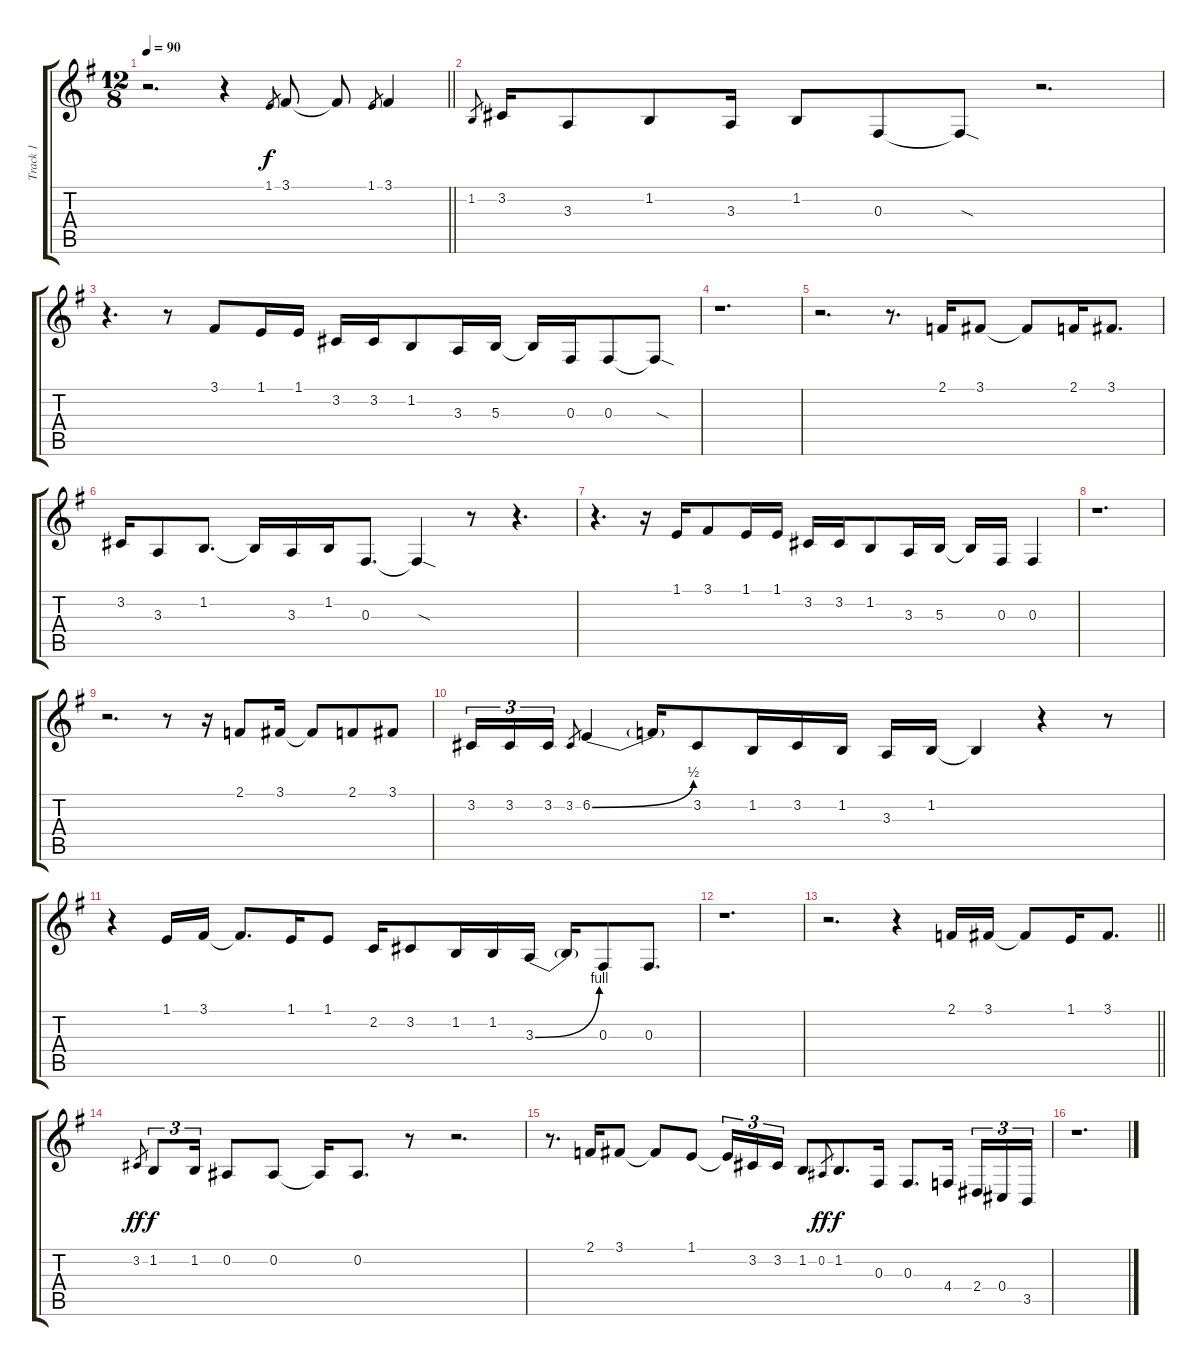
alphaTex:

\track ("Track 1" "Track 1") {instrument altosax}
\staff {score tabs}
\tuning (Eb4 Bb3 Gb3 Db3 Ab2 Eb2) {hide}
\ts (12 8)
\tempo 90
\clef g2
\barLineRight lightlight
\ks g
r.2{d dy f} r.4 1.1.8{gr} 3.1.8 3.1{t}.8 1.1.8{gr} 3.1.4 |
1.2.8{gr} 3.2.16 3.3.8 1.2.8 3.3.16 1.2.8 0.3.8 0.3{sod t}.8 r.2{d} |
r.4{d} r.8 3.1.8 1.1.16 1.1.16 3.2.16 3.2.16 1.2.8 3.3.16 5.3.16 5.3{t}.16 0.3.16 0.3.8 0.3{sod t}.8 |
r.1{d} |
r.2{d} r.8{d} 2.1.16 3.1.8 3.1{t}.8 2.1.16 3.1.8{d} |
3.2.16 3.3.8 1.2.8{d} 1.2{t}.16 3.3.16 1.2.16 0.3.8{d} 0.3{sod t}.4 r.8 r.4{d} |
r.4{d} r.16 1.1.16 3.1.8 1.1.16 1.1.16 3.2.16 3.2.16 1.2.8 3.3.16 5.3.16 5.3{t}.16 0.3.16 0.3.4 |
r.1{d} |
r.2{d} r.8 r.16 2.1.8 3.1.16 3.1{t}.8 2.1.8 3.1.8 |
3.2.16{tu (3 2)} 3.2.16{tu (3 2)} 3.2.16{tu (3 2)} 3.2.8{gr} 6.2{be (bend 0 0 60 2)}.4 6.2{t}.16 3.2.8 1.2.16 3.2.16 1.2.16 3.3.16 1.2.16 1.2{t}.4 r.4 r.8 |
r.4 1.1.16 3.1.16 3.1{t}.8{d} 1.1.16 1.1.8 2.2.16 3.2.8 1.2.16 1.2.16 3.3{be (bend 0 0 60 4)}.16 3.3{t}.16 0.3.8 0.3.8{d} |
r.1{d} |
\barLineRight lightlight
r.2{d} r.4 2.1.16 3.1.16 3.1{t}.8 1.1.16 3.1.8{d} |
3.2.8{gr dy ff} 1.2.8{tu (3 2) dy f} 1.2.16{tu (3 2)} 0.2.8 0.2.8 0.2{t}.16 0.2.8{d} r.8 r.2{d} |
r.8{d} 2.1.16 3.1.8 3.1{t}.8 1.1.8 1.1{t}.16{tu (3 2)} 3.2.16{tu (3 2)} 3.2.16{tu (3 2)} 1.2.8 0.2.8{gr dy ff} 1.2.8{d dy f} 0.3.16 0.3.8{d} 4.4.16{beam splitsecondary} 2.4.16{tu (3 2)} 0.4.16{tu (3 2)} 3.5.16{tu (3 2)} |
r.1{d}
